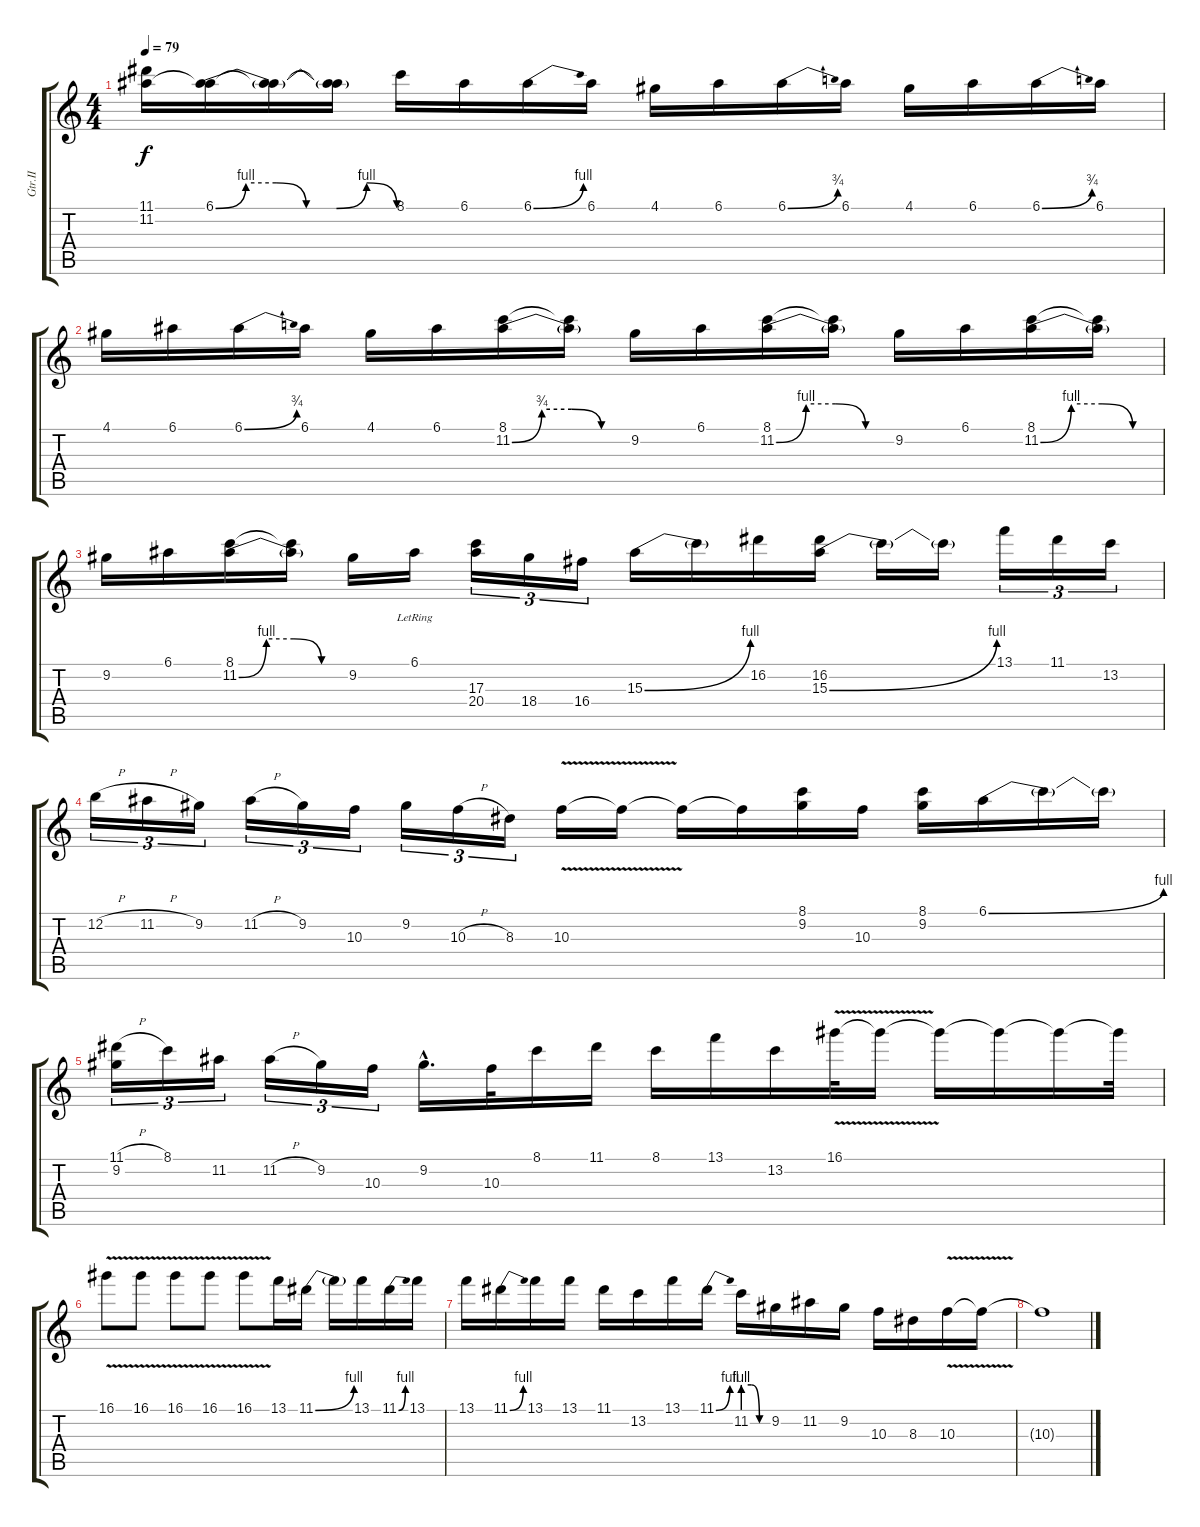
\track ("Gtr.II" "Gtr.II") {instrument overdrivenguitar}
\staff {score tabs}
\tuning (E4 B3 G3 D3 A2 E2) {hide}
\ts (4 4)
\tempo 79
\clef g2
\ks c
(11.1{t} 11.2{t}).16{dy f} (6.1{be (custom 0 0 10 4 20 4 30 0 40 0 50 4 60 0)} 11.2{t}).16 (6.1{t} 11.2{t}).16 (6.1{t} 11.2{t}).16 8.1.16 6.1.16 6.1{be (bend 0 0 60 4)}.16 6.1.16 4.1.16 6.1.16 6.1{be (bend 0 0 60 3)}.16 6.1.16 4.1.16 6.1.16 6.1{be (bend 0 0 60 3)}.16 6.1.16 |
4.1.16 6.1.16 6.1{be (bend 0 0 60 3)}.16 6.1.16 4.1.16 6.1.16 (8.1 11.2{be (custom 0 0 15 3 30 3 45 0 60 0)}).16 (8.1{t} 11.2{t}).16 9.2.16 6.1.16 (8.1 11.2{be (custom 0 0 15 4 30 4 45 0 60 0)}).16 (8.1{t} 11.2{t}).16 9.2.16 6.1.16 (8.1 11.2{be (custom 0 0 15 4 30 4 45 0 60 0)}).16 (8.1{t} 11.2{t}).16 |
9.2.16 6.1.16 (8.1 11.2{be (custom 0 0 15 4 30 4 45 0 60 0)}).16 (8.1{t} 11.2{t}).16 9.2.16 6.1{lr}.16 (17.3 20.4).16{tu (3 2)} 18.4.16{tu (3 2)} 16.4.16{tu (3 2)} 15.3{be (bend 0 0 60 4)}.16 15.3{t}.16 16.2.16 (16.2 15.3{be (bend 0 0 60 4)}).16 15.3{t}.16 15.3{t}.16 13.1.16{tu (3 2)} 11.1.16{tu (3 2)} 13.2.16{tu (3 2)} |
12.2{h}.16{tu (3 2)} 11.2{h}.16{tu (3 2)} 9.2.16{tu (3 2)} 11.2{h}.16{tu (3 2)} 9.2.16{tu (3 2)} 10.3.16{tu (3 2)} 9.2.16{tu (3 2)} 10.3{h}.16{tu (3 2)} 8.3.16{tu (3 2)} 10.3{v}.16 10.3{t}.16 10.3{t}.16 10.3{t}.16 (8.1 9.2).16 10.3.16 (8.1 9.2).16 6.1{be (bend 0 0 60 4)}.16 6.1{t}.16 6.1{t}.16 |
(11.1{h} 9.2).16{tu (3 2)} 8.1.16{tu (3 2)} 11.2.16{tu (3 2)} 11.2{h}.16{tu (3 2)} 9.2.16{tu (3 2)} 10.3.16{tu (3 2)} 9.2{hac}.16{d} 10.3.32 8.1.16 11.1.16 8.1.16 13.1.16 13.2.16 16.1{v}.32 16.1{t}.16 16.1{t}.16 16.1{t}.16 16.1{t}.16 16.1{t}.32 |
16.1{v}.8 16.1{v}.8 16.1{v}.8 16.1{v}.8 16.1{v}.8 13.1.16 11.1{be (bend 0 0 60 4)}.16 11.1{t}.16 13.1.16 11.1{be (bend 0 0 60 4)}.16 13.1.16 |
13.1.16 11.1{be (bend 0 0 60 4)}.16 13.1.16 13.1.16 11.1.16 13.2.16 13.1.16 11.1{be (bend 0 0 60 4)}.16 11.2{be (custom 0 4 20 4 40 0 60 0)}.16 9.2.16 11.2.16 9.2.16 10.3.16 8.3.16 10.3{v}.16 10.3{t}.16 |
10.3{t}.1
